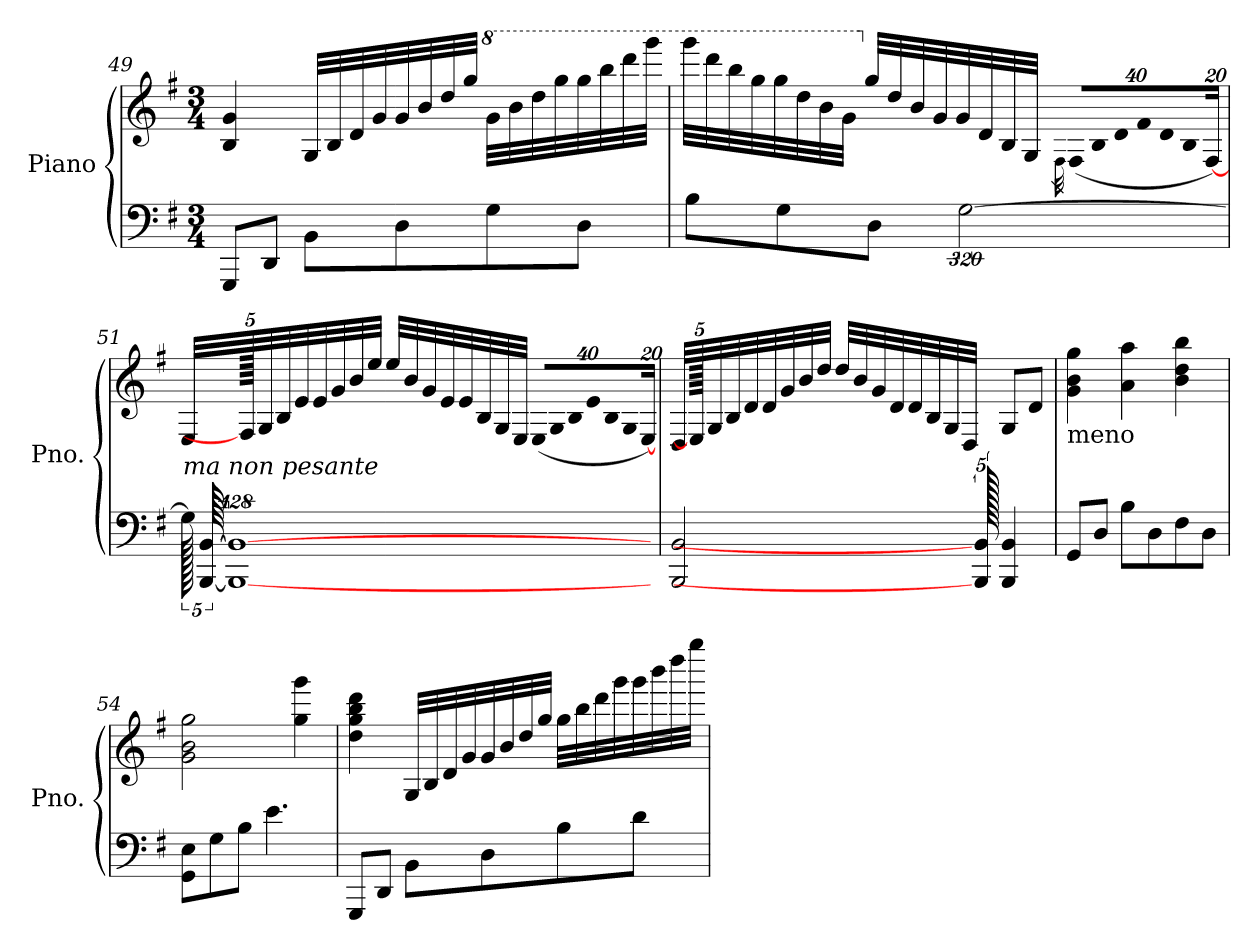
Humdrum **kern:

**kern	**kern
*part1	*part1
*staff2	*staff1
*I"Piano	*
*I'Pno.	*
*clefF4	*clefG2
*k[f#]	*k[f#]
*M3/4	*M3/4
=49	=49
8GGG/L	4B/ 4g/
8DD/J	.
8BB\L	32G!/LLL
.	32B!/
.	32d!/
.	32g!/
8D\	32g!/
.	32b!/
.	32dd!/
.	32gg!/JJJ
*	*8va
8G\	32gg!\LLL
.	32bb!\
.	32ddd!\
.	32ggg!\
8D\J	32ggg!\
.	32bbb!\
.	32dddd!\
.	32gggg!\JJJ
!!LO:LB:g=z
=50	=50
640ryy	32gggg!\LLL
8B\L	.
.	32dddd!\
.	32bbb!\
.	32ggg!\
.	32ggg!\
8G\	.
.	32ddd!\
.	32bb!\
.	32gg!\JJJ
*	*X8va
.	32gg!/LLL
8D\J	.
.	32dd!/
.	32b!/
.	32g!/
.	32g!/
[640%239G\	.
.	32d!/
.	32B!/
.	32G!/JJJ
.	32qF#\
*	*Xbrackettup
!	!LO:N:vis=16
.	(>640%23F#!/LL
!	!LO:N:vis=16
.	640%23B!/
!	!LO:N:vis=16
.	640%23d!/
!	!LO:N:vis=16
.	640%23f#!/
!	!LO:N:vis=16
.	640%23d!/
!	!LO:N:vis=16
.	640%23B!/
.	[320%11F#!/JJ)
=51	=51
640G\]	32E!/LLL
!LO:TX:a:i:t=ma non pesante	!
[160BBB/ [160BB/	.
128%95BBB/_ 128%95BB/_	.
.	640F#!/JJ]
.	32G!/
.	32B!/
.	32e!/
.	32e!/
.	32g!/
.	32b!/
.	32ee!/JJJ
.	32ee!/LLL
.	32b!/
.	32g!/
.	32e!/
.	32e!/
.	32B!/
.	32G!/
.	32E!/JJJ
!	!LO:N:vis=16
.	(>640%23E!/LL
!	!LO:N:vis=16
.	640%23G!/
!	!LO:N:vis=16
.	640%23B!/
!	!LO:N:vis=16
.	640%23e!/
!	!LO:N:vis=16
.	640%23B!/
!	!LO:N:vis=16
.	640%23G!/
.	[320%11E!/JJ)
640ryy	.
!!LO:PB:g=z
=52	=52
2BBB/ 2BB/	32D!/LLL
.	640E!/JJ]
.	32G!/
.	32B!/
.	32d!/
.	32d!/
.	32g!/
.	32b!/
.	32dd!/JJJ
.	32dd!/LLL
.	32b!/
.	32g!/
.	32d!/
.	32d!/
.	32B!/
.	32G!/
.	32D!/JJJ
640BBB/] 640BB/]	.
4BBB/ 4BB/	8G/L
.	8d/J
=53	=53
!	!LO:TX:b:t=meno
8GG/L	4g\ 4b\ 4gg\
8D/J	.
8B\L	4a\ 4aa\
8D\	.
8F#\	4b\ 4dd\ 4bb\
8D\J	.
=54	=54
8GG\ 8E\L	2g\ 2b\ 2gg\
8G\	.
8B\J	.
4.e\	.
.	4gg\ 4ggg\
!!LO:LB:g=z
=55	=55
8GGG/L	4dd\ 4gg\ 4bb\ 4ddd\
8DD/J	.
8BB\L	32G!/LLL
.	32B!/
.	32d!/
.	32g!/
8D\	32g!/
.	32b!/
.	32dd!/
.	32gg!/JJJ
8B\	32gg!\LLL
.	32bb!\
.	32ddd!\
.	32ggg!\
8d\J	32ggg!\
.	32bbb!\
.	32dddd!\
.	32gggg!\JJJ
=	=
*-	*-
